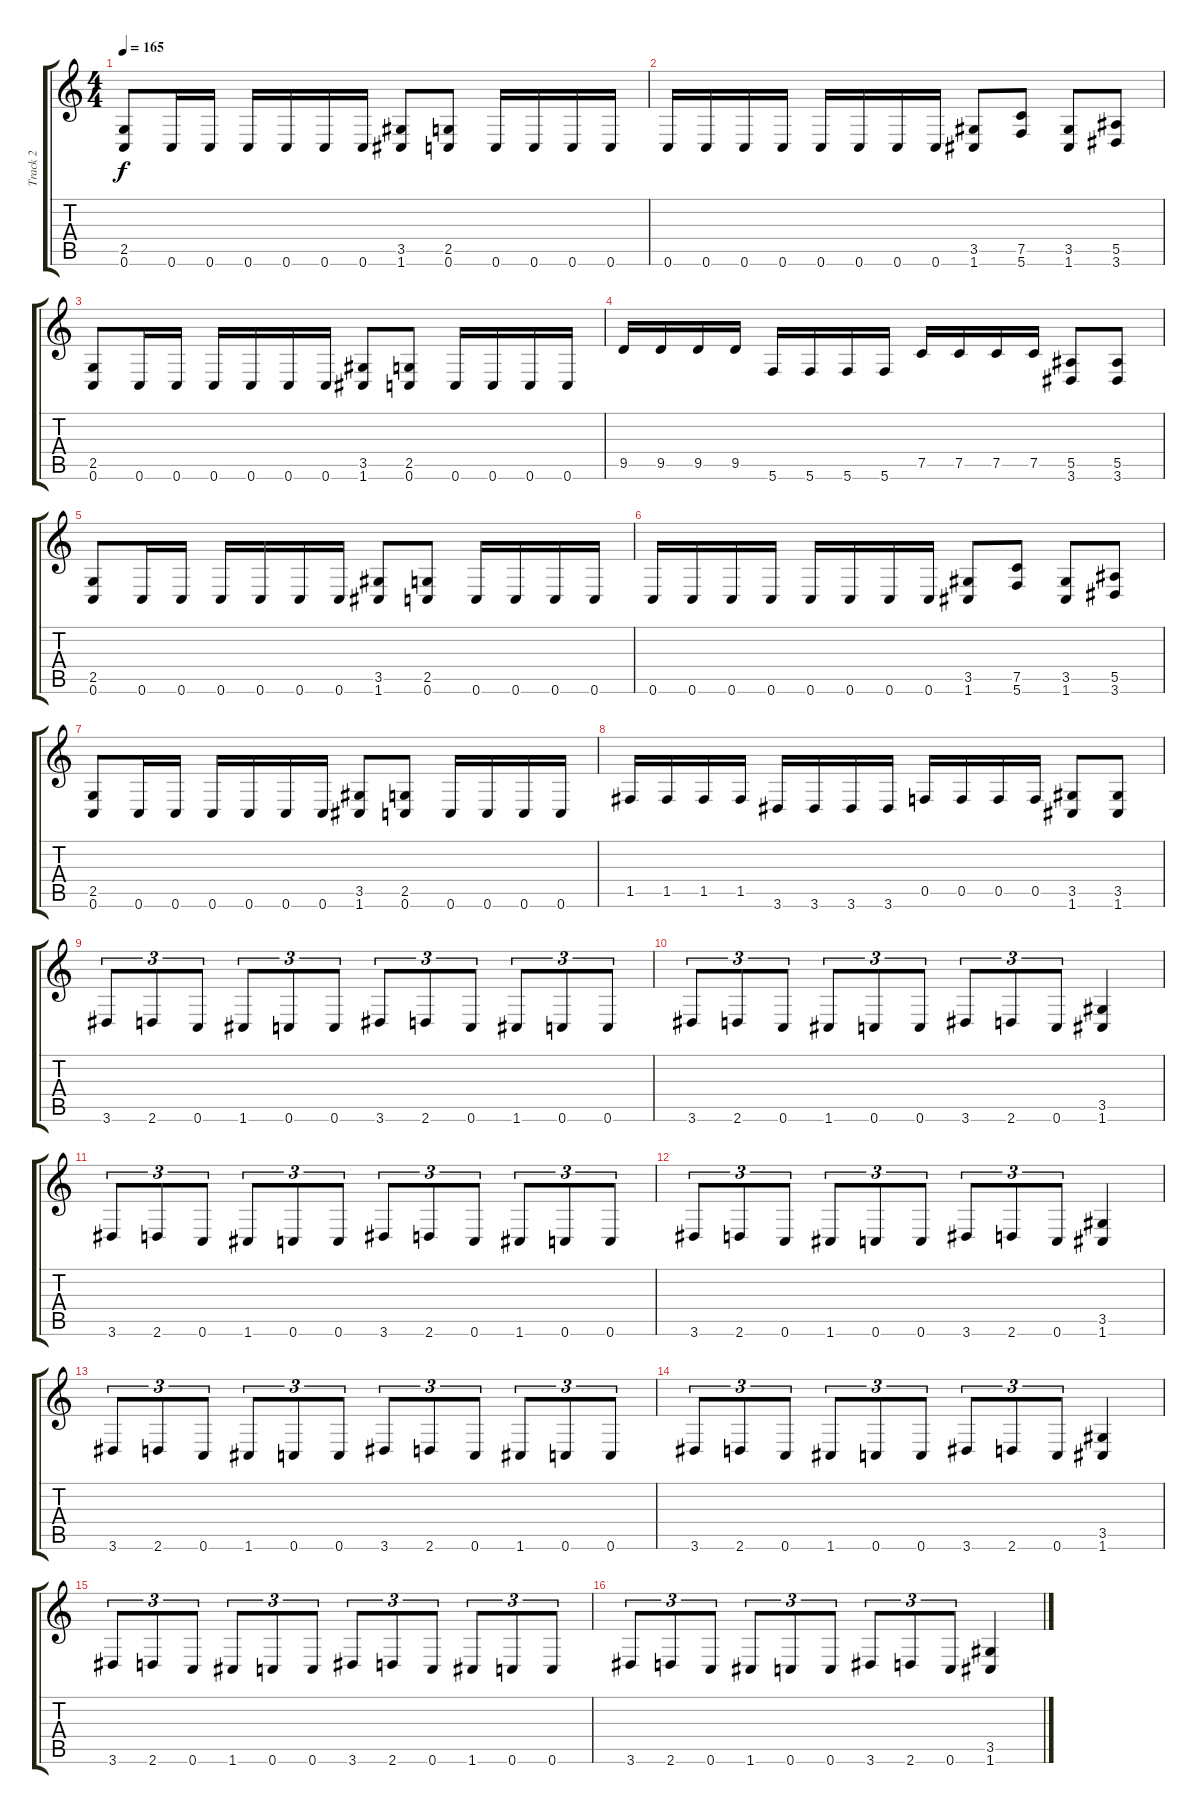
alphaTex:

\track ("Track 2" "Track 2") {instrument distortionguitar}
\staff {score tabs}
\tuning (C4 G3 Eb3 Bb2 F2 C2) {hide}
\ts (4 4)
\tempo 165
\clef g2
\ks c
(2.5 0.6).8{dy f} 0.6.16 0.6.16 0.6.16 0.6.16 0.6.16 0.6.16 (3.5 1.6).8 (2.5 0.6).8 0.6.16 0.6.16 0.6.16 0.6.16 |
0.6.16 0.6.16 0.6.16 0.6.16 0.6.16 0.6.16 0.6.16 0.6.16 (3.5 1.6).8 (7.5 5.6).8 (3.5 1.6).8 (5.5 3.6).8 |
(2.5 0.6).8 0.6.16 0.6.16 0.6.16 0.6.16 0.6.16 0.6.16 (3.5 1.6).8 (2.5 0.6).8 0.6.16 0.6.16 0.6.16 0.6.16 |
9.5.16 9.5.16 9.5.16 9.5.16 5.6.16 5.6.16 5.6.16 5.6.16 7.5.16 7.5.16 7.5.16 7.5.16 (5.5 3.6).8 (5.5 3.6).8 |
(2.5 0.6).8 0.6.16 0.6.16 0.6.16 0.6.16 0.6.16 0.6.16 (3.5 1.6).8 (2.5 0.6).8 0.6.16 0.6.16 0.6.16 0.6.16 |
0.6.16 0.6.16 0.6.16 0.6.16 0.6.16 0.6.16 0.6.16 0.6.16 (3.5 1.6).8 (7.5 5.6).8 (3.5 1.6).8 (5.5 3.6).8 |
(2.5 0.6).8 0.6.16 0.6.16 0.6.16 0.6.16 0.6.16 0.6.16 (3.5 1.6).8 (2.5 0.6).8 0.6.16 0.6.16 0.6.16 0.6.16 |
1.5.16 1.5.16 1.5.16 1.5.16 3.6.16 3.6.16 3.6.16 3.6.16 0.5.16 0.5.16 0.5.16 0.5.16 (3.5 1.6).8 (3.5 1.6).8 |
3.6.8{tu (3 2)} 2.6.8{tu (3 2)} 0.6.8{tu (3 2)} 1.6.8{tu (3 2)} 0.6.8{tu (3 2)} 0.6.8{tu (3 2)} 3.6.8{tu (3 2)} 2.6.8{tu (3 2)} 0.6.8{tu (3 2)} 1.6.8{tu (3 2)} 0.6.8{tu (3 2)} 0.6.8{tu (3 2)} |
3.6.8{tu (3 2)} 2.6.8{tu (3 2)} 0.6.8{tu (3 2)} 1.6.8{tu (3 2)} 0.6.8{tu (3 2)} 0.6.8{tu (3 2)} 3.6.8{tu (3 2)} 2.6.8{tu (3 2)} 0.6.8{tu (3 2)} (3.5 1.6).4 |
3.6.8{tu (3 2)} 2.6.8{tu (3 2)} 0.6.8{tu (3 2)} 1.6.8{tu (3 2)} 0.6.8{tu (3 2)} 0.6.8{tu (3 2)} 3.6.8{tu (3 2)} 2.6.8{tu (3 2)} 0.6.8{tu (3 2)} 1.6.8{tu (3 2)} 0.6.8{tu (3 2)} 0.6.8{tu (3 2)} |
3.6.8{tu (3 2)} 2.6.8{tu (3 2)} 0.6.8{tu (3 2)} 1.6.8{tu (3 2)} 0.6.8{tu (3 2)} 0.6.8{tu (3 2)} 3.6.8{tu (3 2)} 2.6.8{tu (3 2)} 0.6.8{tu (3 2)} (3.5 1.6).4 |
3.6.8{tu (3 2)} 2.6.8{tu (3 2)} 0.6.8{tu (3 2)} 1.6.8{tu (3 2)} 0.6.8{tu (3 2)} 0.6.8{tu (3 2)} 3.6.8{tu (3 2)} 2.6.8{tu (3 2)} 0.6.8{tu (3 2)} 1.6.8{tu (3 2)} 0.6.8{tu (3 2)} 0.6.8{tu (3 2)} |
3.6.8{tu (3 2)} 2.6.8{tu (3 2)} 0.6.8{tu (3 2)} 1.6.8{tu (3 2)} 0.6.8{tu (3 2)} 0.6.8{tu (3 2)} 3.6.8{tu (3 2)} 2.6.8{tu (3 2)} 0.6.8{tu (3 2)} (3.5 1.6).4 |
3.6.8{tu (3 2)} 2.6.8{tu (3 2)} 0.6.8{tu (3 2)} 1.6.8{tu (3 2)} 0.6.8{tu (3 2)} 0.6.8{tu (3 2)} 3.6.8{tu (3 2)} 2.6.8{tu (3 2)} 0.6.8{tu (3 2)} 1.6.8{tu (3 2)} 0.6.8{tu (3 2)} 0.6.8{tu (3 2)} |
3.6.8{tu (3 2)} 2.6.8{tu (3 2)} 0.6.8{tu (3 2)} 1.6.8{tu (3 2)} 0.6.8{tu (3 2)} 0.6.8{tu (3 2)} 3.6.8{tu (3 2)} 2.6.8{tu (3 2)} 0.6.8{tu (3 2)} (3.5 1.6).4
